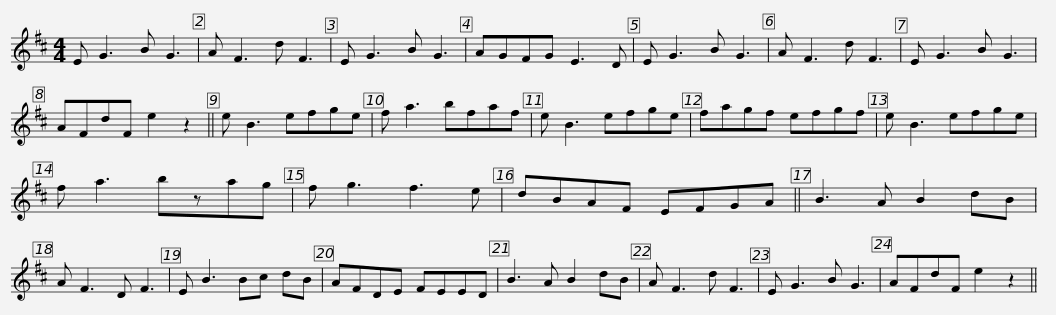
X:1
L:1/8
M:4/4
I:linebreak $
K:D
V:1 treble
V:1
 E G3 B G3 | A F3 d F3 | E G3 B G3 | AGFG E3 D | E G3 B G3 | %5
 A F3 d F3 | E G3 B G3 |$ AFdF e2 z2 || e B3 efge | f a3 bfaf | %10
 e B3 efge | fagf efgf | e B3 efge |$ f a3 bzag | f g3 f3 e | %15
 dBAF EFGA || B3 A B2 dB | A F3 D F3 | E B3 Bc dB |$ AFDE FEED | %20
 B3 A B2 dB | A F3 d F3 | E G3 B G3 | AFdF e2 z2 || %24
